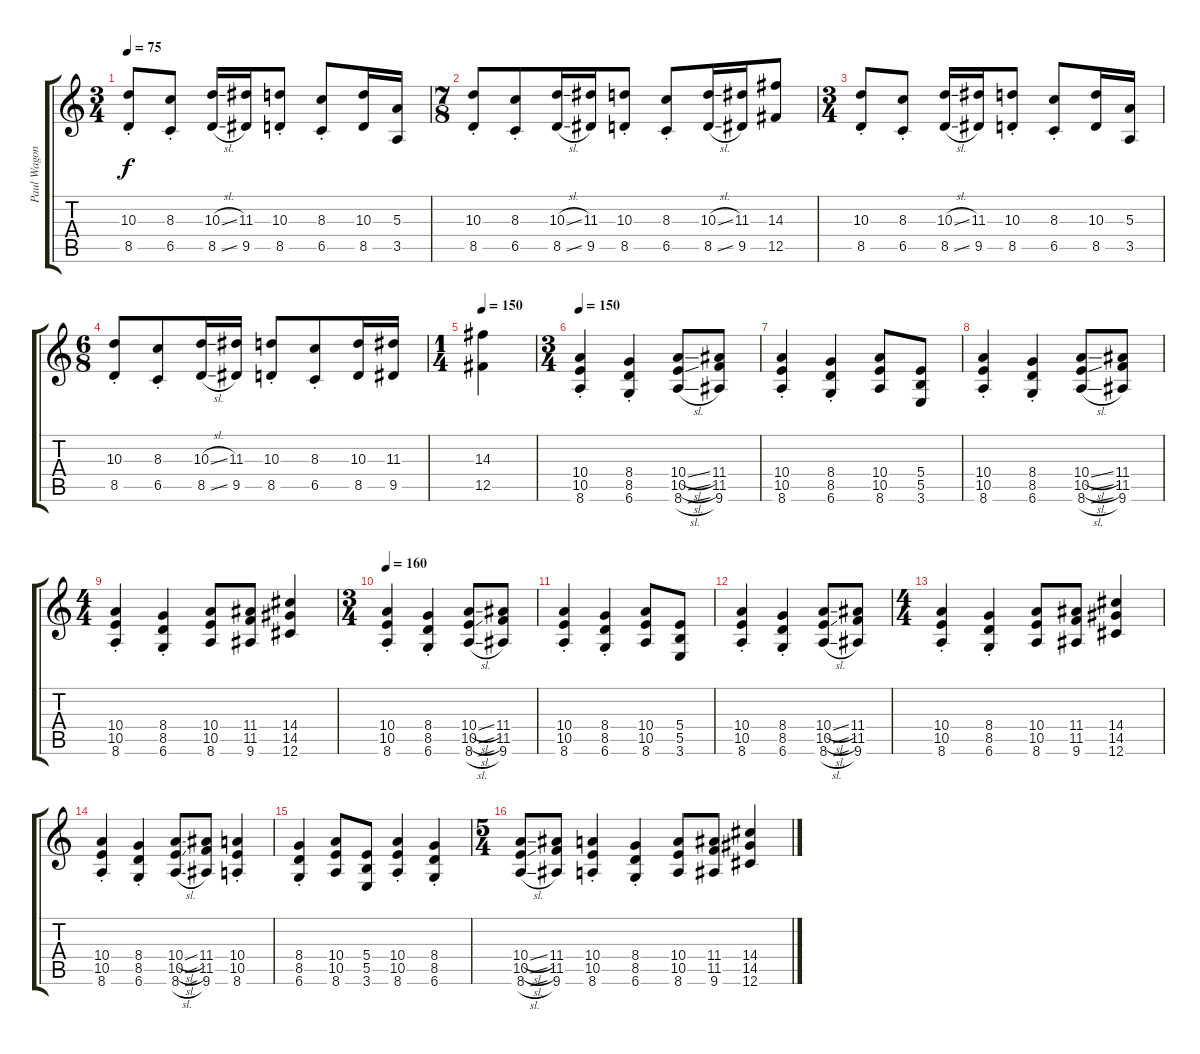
\track ("Paul Wagonner" "Paul Wagon") {instrument distortionguitar}
\staff {score tabs}
\tuning (Db4 Ab3 E3 B2 Gb2 Db2) {hide}
\ts (3 4)
\tempo 75
\clef g2
\ks c
(10.3{st} 8.5{st}).8{dy f} (8.3{st} 6.5{st}).8 (10.3{sl} 8.5{sl}).16 (11.3 9.5).16 (10.3{st} 8.5{st}).8 (8.3{st} 6.5{st}).8 (10.3 8.5).16 (5.3 3.5).16 |
\ts (7 8)
(10.3{st} 8.5{st}).8 (8.3{st} 6.5{st}).8 (10.3{sl} 8.5{sl}).16 (11.3 9.5).16 (10.3{st} 8.5{st}).8 (8.3{st} 6.5{st}).8 (10.3{sl} 8.5{sl}).16 (11.3 9.5).16 (14.3 12.5).8 |
\ts (3 4)
(10.3{st} 8.5{st}).8 (8.3{st} 6.5{st}).8 (10.3{sl} 8.5{sl}).16 (11.3 9.5).16 (10.3{st} 8.5{st}).8 (8.3{st} 6.5{st}).8 (10.3 8.5).16 (5.3 3.5).16 |
\ts (6 8)
(10.3{st} 8.5{st}).8 (8.3{st} 6.5{st}).8 (10.3{sl} 8.5{sl}).16 (11.3 9.5).16 (10.3{st} 8.5{st}).8 (8.3{st} 6.5{st}).8 (10.3 8.5).16 (11.3 9.5).16 |
\ts (1 4)
\tempo 150
(14.3 12.5).4 |
\ts (3 4)
\tempo 150
(10.4{st} 10.5{st} 8.6{st}).4 (8.4{st} 8.5{st} 6.6{st}).4 (10.4{sl} 10.5{sl} 8.6{sl}).8 (11.4 11.5 9.6).8 |
(10.4{st} 10.5{st} 8.6{st}).4 (8.4{st} 8.5{st} 6.6{st}).4 (10.4 10.5 8.6).8 (5.4 5.5 3.6).8 |
(10.4{st} 10.5{st} 8.6{st}).4 (8.4{st} 8.5{st} 6.6{st}).4 (10.4{sl} 10.5{sl} 8.6{sl}).8 (11.4 11.5 9.6).8 |
\ts (4 4)
(10.4{st} 10.5{st} 8.6{st}).4 (8.4{st} 8.5{st} 6.6{st}).4 (10.4 10.5 8.6).8 (11.4 11.5 9.6).8 (14.4 14.5 12.6).4 |
\ts (3 4)
\tempo 160
(10.4{st} 10.5{st} 8.6{st}).4 (8.4{st} 8.5{st} 6.6{st}).4 (10.4{sl} 10.5{sl} 8.6{sl}).8 (11.4 11.5 9.6).8 |
(10.4{st} 10.5{st} 8.6{st}).4 (8.4{st} 8.5{st} 6.6{st}).4 (10.4 10.5 8.6).8 (5.4 5.5 3.6).8 |
(10.4{st} 10.5{st} 8.6{st}).4 (8.4{st} 8.5{st} 6.6{st}).4 (10.4{sl} 10.5{sl} 8.6{sl}).8 (11.4 11.5 9.6).8 |
\ts (4 4)
(10.4{st} 10.5{st} 8.6{st}).4 (8.4{st} 8.5{st} 6.6{st}).4 (10.4 10.5 8.6).8 (11.4 11.5 9.6).8 (14.4 14.5 12.6).4 |
(10.4{st} 10.5{st} 8.6{st}).4 (8.4{st} 8.5{st} 6.6{st}).4 (10.4{sl} 10.5{sl} 8.6{sl}).8 (11.4 11.5 9.6).8 (10.4{st} 10.5{st} 8.6{st}).4 |
(8.4{st} 8.5{st} 6.6{st}).4 (10.4 10.5 8.6).8 (5.4 5.5 3.6).8 (10.4{st} 10.5{st} 8.6{st}).4 (8.4{st} 8.5{st} 6.6{st}).4 |
\ts (5 4)
(10.4{sl} 10.5{sl} 8.6{sl}).8 (11.4 11.5 9.6).8 (10.4{st} 10.5{st} 8.6{st}).4 (8.4{st} 8.5{st} 6.6{st}).4 (10.4 10.5 8.6).8 (11.4 11.5 9.6).8 (14.4 14.5 12.6).4
